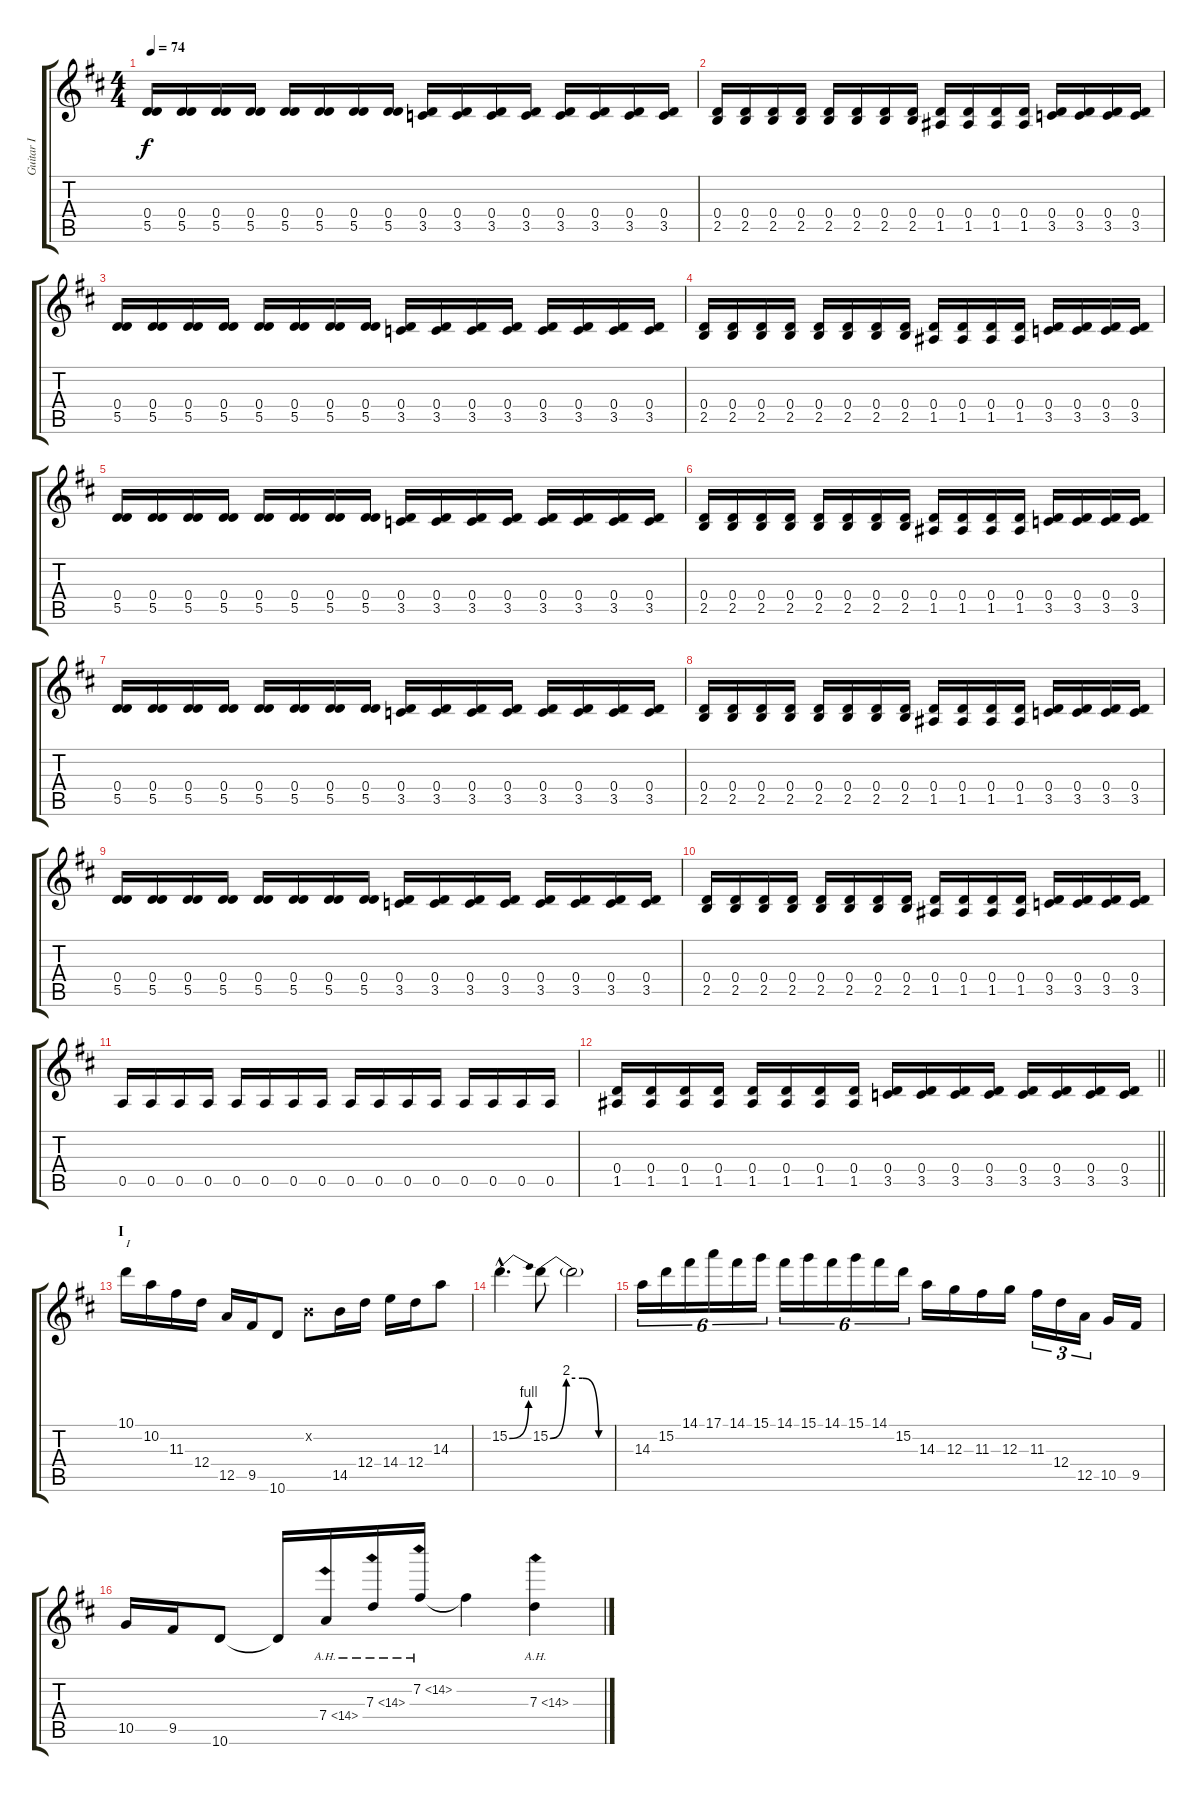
\track ("Guitar I" "Guitar I") {instrument distortionguitar}
\staff {score tabs}
\tuning (E4 B3 G3 D3 A2 E2) {hide}
\ts (4 4)
\tempo 74
\clef g2
\ks d
(0.4 5.5).16{dy f} (0.4 5.5).16 (0.4 5.5).16 (0.4 5.5).16 (0.4 5.5).16 (0.4 5.5).16 (0.4 5.5).16 (0.4 5.5).16 (0.4 3.5).16 (0.4 3.5).16 (0.4 3.5).16 (0.4 3.5).16 (0.4 3.5).16 (0.4 3.5).16 (0.4 3.5).16 (0.4 3.5).16 |
(0.4 2.5).16 (0.4 2.5).16 (0.4 2.5).16 (0.4 2.5).16 (0.4 2.5).16 (0.4 2.5).16 (0.4 2.5).16 (0.4 2.5).16 (0.4 1.5).16 (0.4 1.5).16 (0.4 1.5).16 (0.4 1.5).16 (0.4 3.5).16 (0.4 3.5).16 (0.4 3.5).16 (0.4 3.5).16 |
(0.4 5.5).16 (0.4 5.5).16 (0.4 5.5).16 (0.4 5.5).16 (0.4 5.5).16 (0.4 5.5).16 (0.4 5.5).16 (0.4 5.5).16 (0.4 3.5).16 (0.4 3.5).16 (0.4 3.5).16 (0.4 3.5).16 (0.4 3.5).16 (0.4 3.5).16 (0.4 3.5).16 (0.4 3.5).16 |
(0.4 2.5).16 (0.4 2.5).16 (0.4 2.5).16 (0.4 2.5).16 (0.4 2.5).16 (0.4 2.5).16 (0.4 2.5).16 (0.4 2.5).16 (0.4 1.5).16 (0.4 1.5).16 (0.4 1.5).16 (0.4 1.5).16 (0.4 3.5).16 (0.4 3.5).16 (0.4 3.5).16 (0.4 3.5).16 |
(0.4 5.5).16 (0.4 5.5).16 (0.4 5.5).16 (0.4 5.5).16 (0.4 5.5).16 (0.4 5.5).16 (0.4 5.5).16 (0.4 5.5).16 (0.4 3.5).16 (0.4 3.5).16 (0.4 3.5).16 (0.4 3.5).16 (0.4 3.5).16 (0.4 3.5).16 (0.4 3.5).16 (0.4 3.5).16 |
(0.4 2.5).16 (0.4 2.5).16 (0.4 2.5).16 (0.4 2.5).16 (0.4 2.5).16 (0.4 2.5).16 (0.4 2.5).16 (0.4 2.5).16 (0.4 1.5).16 (0.4 1.5).16 (0.4 1.5).16 (0.4 1.5).16 (0.4 3.5).16 (0.4 3.5).16 (0.4 3.5).16 (0.4 3.5).16 |
(0.4 5.5).16 (0.4 5.5).16 (0.4 5.5).16 (0.4 5.5).16 (0.4 5.5).16 (0.4 5.5).16 (0.4 5.5).16 (0.4 5.5).16 (0.4 3.5).16 (0.4 3.5).16 (0.4 3.5).16 (0.4 3.5).16 (0.4 3.5).16 (0.4 3.5).16 (0.4 3.5).16 (0.4 3.5).16 |
(0.4 2.5).16 (0.4 2.5).16 (0.4 2.5).16 (0.4 2.5).16 (0.4 2.5).16 (0.4 2.5).16 (0.4 2.5).16 (0.4 2.5).16 (0.4 1.5).16 (0.4 1.5).16 (0.4 1.5).16 (0.4 1.5).16 (0.4 3.5).16 (0.4 3.5).16 (0.4 3.5).16 (0.4 3.5).16 |
(0.4 5.5).16 (0.4 5.5).16 (0.4 5.5).16 (0.4 5.5).16 (0.4 5.5).16 (0.4 5.5).16 (0.4 5.5).16 (0.4 5.5).16 (0.4 3.5).16 (0.4 3.5).16 (0.4 3.5).16 (0.4 3.5).16 (0.4 3.5).16 (0.4 3.5).16 (0.4 3.5).16 (0.4 3.5).16 |
(0.4 2.5).16 (0.4 2.5).16 (0.4 2.5).16 (0.4 2.5).16 (0.4 2.5).16 (0.4 2.5).16 (0.4 2.5).16 (0.4 2.5).16 (0.4 1.5).16 (0.4 1.5).16 (0.4 1.5).16 (0.4 1.5).16 (0.4 3.5).16 (0.4 3.5).16 (0.4 3.5).16 (0.4 3.5).16 |
0.5.16 0.5.16 0.5.16 0.5.16 0.5.16 0.5.16 0.5.16 0.5.16 0.5.16 0.5.16 0.5.16 0.5.16 0.5.16 0.5.16 0.5.16 0.5.16 |
\barLineRight lightlight
(0.4 1.5).16 (0.4 1.5).16 (0.4 1.5).16 (0.4 1.5).16 (0.4 1.5).16 (0.4 1.5).16 (0.4 1.5).16 (0.4 1.5).16 (0.4 3.5).16 (0.4 3.5).16 (0.4 3.5).16 (0.4 3.5).16 (0.4 3.5).16 (0.4 3.5).16 (0.4 3.5).16 (0.4 3.5).16 |
\section ("" "I")
10.1.16{txt "I" volume 16} 10.2.16 11.3.16 12.4.16 12.5.16 9.5.16 10.6.8 0.2{x}.8 14.5.16 12.4.16 14.4.16 12.4.16 14.3.8 |
15.2{be (bend 0 0 60 4) hac}.4{d} 15.2{be (custom 0 0 15 8 30 8 45 0 60 0)}.8 15.2{t}.2 |
14.3.16{tu (6 4)} 15.2.16{tu (6 4)} 14.1.16{tu (6 4)} 17.1.16{tu (6 4)} 14.1.16{tu (6 4)} 15.1.16{tu (6 4)} 14.1.16{tu (6 4)} 15.1.16{tu (6 4)} 14.1.16{tu (6 4)} 15.1.16{tu (6 4)} 14.1.16{tu (6 4)} 15.2.16{tu (6 4)} 14.3.16 12.3.16 11.3.16 12.3.16 11.3.16{tu (3 2)} 12.4.16{tu (3 2)} 12.5.16{tu (3 2)} 10.5.16 9.5.16 |
10.5.16 9.5.16 10.6.8 10.6{t}.16 7.4{ah 7}.16 7.3{ah 7}.16 7.2{ah 7}.16 7.2{t}.4 7.3{ah 7}.4
